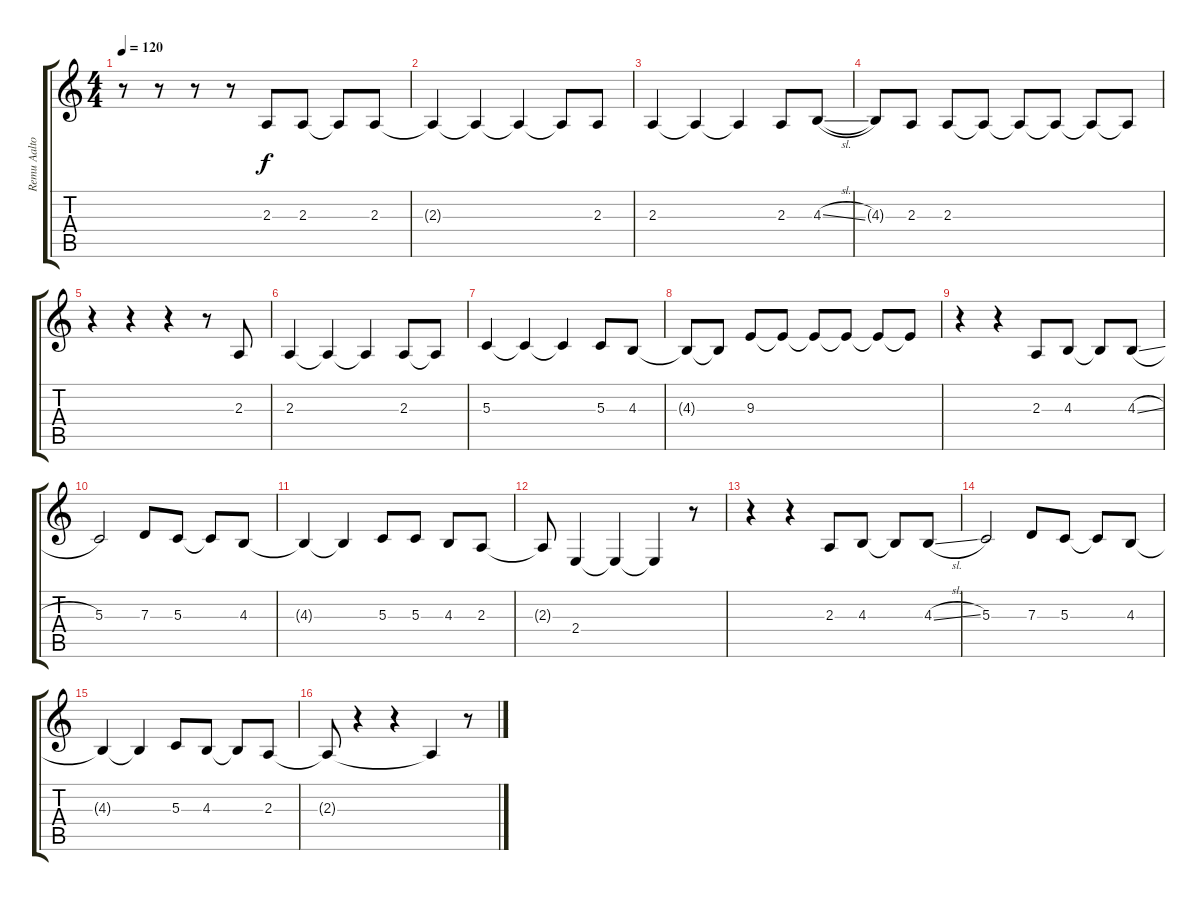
\track ("Remu Aaltonen" "Remu Aalto") {instrument altosax}
\staff {score tabs}
\tuning (E4 B3 G3 D3 A2 E2) {hide}
\ts (4 4)
\tempo 120
\clef g2
\ks c
r.8{dy f} r.8 r.8 r.8 2.3.8 2.3.8 2.3{t}.8 2.3.8 |
2.3{t}.4 2.3{t}.4 2.3{t}.4 2.3{t}.8 2.3.8 |
2.3.4 2.3{t}.4 2.3{t}.4 2.3.8 4.3{sl}.8 |
4.3{t}.8 2.3.8 2.3.8 2.3{t}.8 2.3{t}.8 2.3{t}.8 2.3{t}.8 2.3{t}.8 |
r.4 r.4 r.4 r.8 2.3.8 |
2.3.4 2.3{t}.4 2.3{t}.4 2.3.8 2.3{t}.8 |
5.3.4 5.3{t}.4 5.3{t}.4 5.3.8 4.3.8 |
4.3{t}.8 4.3{t}.8 9.3.8 9.3{t}.8 9.3{t}.8 9.3{t}.8 9.3{t}.8 9.3{t}.8 |
r.4 r.4 2.3.8 4.3.8 4.3{t}.8 4.3{sl}.8 |
5.3.2 7.3.8 5.3.8 5.3{t}.8 4.3.8 |
4.3{t}.4 4.3{t}.4 5.3.8 5.3.8 4.3.8 2.3.8 |
2.3{t}.8 2.4.4 2.4{t}.4 2.4{t}.4 r.8 |
r.4 r.4 2.3.8 4.3.8 4.3{t}.8 4.3{sl}.8 |
5.3.2 7.3.8 5.3.8 5.3{t}.8 4.3.8 |
4.3{t}.4 4.3{t}.4 5.3.8 4.3.8 4.3{t}.8 2.3.8 |
2.3{t}.8 r.4 r.4 2.3{t}.4 r.8
